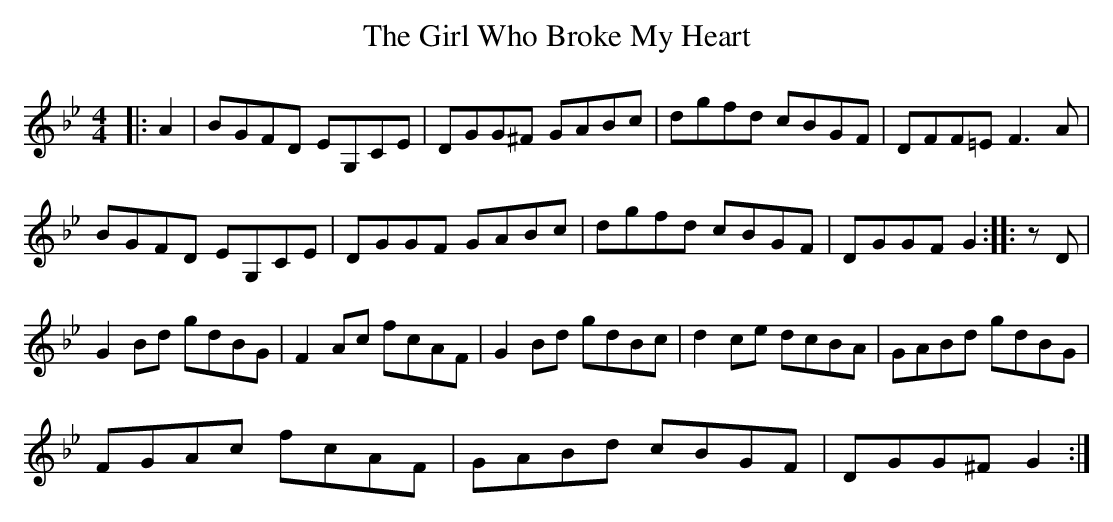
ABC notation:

X:1
T: The Girl Who Broke My Heart
M: 4/4
L: 1/8
K: Gmin
L:1/8
M:4/4
K:Bb
|: A2 | BGFD EG,CE | DGG^F GABc | dgfd cBGF | DFF=E F3 A |
$ BGFD EG,CE | DGGF GABc | dgfd cBGF | DGGF G2 :|
|: z D |$ G2 Bd gdBG | F2 Ac fcAF | G2 Bd gdBc | d2 ce dcBA |
GABd gdBG |$ FGAc fcAF | GABd cBGF | DGG^F G2 :|
